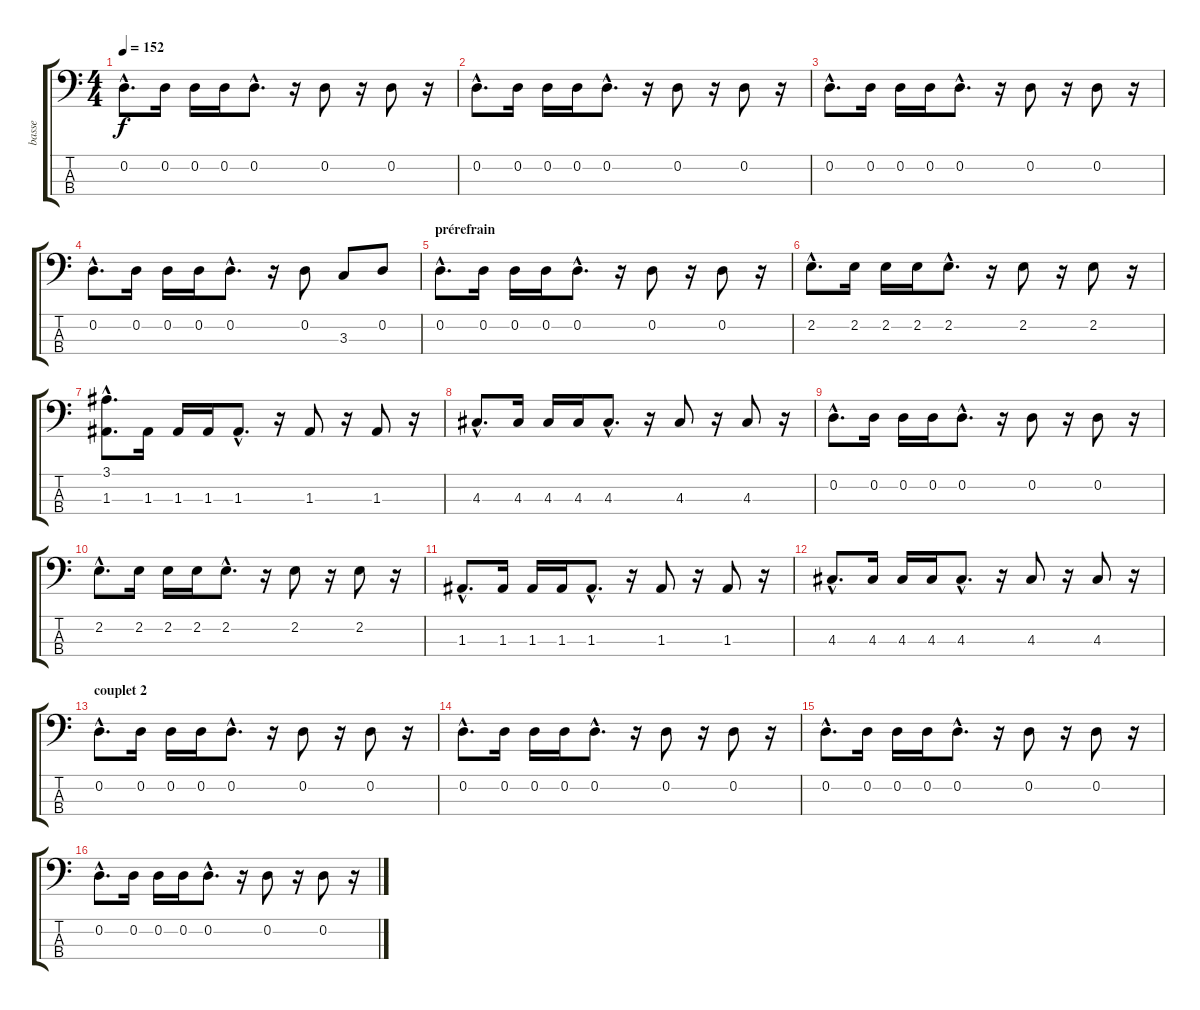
\track ("basse" "basse") {instrument electricbassfinger}
\staff {score tabs}
\tuning (G2 D2 A1 E1) {hide}
\ts (4 4)
\tempo 152
\clef f4
\ks c
0.2{hac}.8{d dy f} 0.2.16 0.2.16 0.2.16 0.2{hac}.8{d} r.16 0.2.8 r.16 0.2.8 r.16 |
0.2{hac}.8{d} 0.2.16 0.2.16 0.2.16 0.2{hac}.8{d} r.16 0.2.8 r.16 0.2.8 r.16 |
0.2{hac}.8{d} 0.2.16 0.2.16 0.2.16 0.2{hac}.8{d} r.16 0.2.8 r.16 0.2.8 r.16 |
0.2{hac}.8{d} 0.2.16 0.2.16 0.2.16 0.2{hac}.8{d} r.16 0.2.8 3.3.8 0.2.8 |
\section ("" "prérefrain")
0.2{hac}.8{d} 0.2.16 0.2.16 0.2.16 0.2{hac}.8{d} r.16 0.2.8 r.16 0.2.8 r.16 |
2.2{hac}.8{d} 2.2.16 2.2.16 2.2.16 2.2{hac}.8{d} r.16 2.2.8 r.16 2.2.8 r.16 |
(3.1{hac} 1.3{hac}).8{d} 1.3.16 1.3.16 1.3.16 1.3{hac}.8{d} r.16 1.3.8 r.16 1.3.8 r.16 |
4.3{hac}.8{d} 4.3.16 4.3.16 4.3.16 4.3{hac}.8{d} r.16 4.3.8 r.16 4.3.8 r.16 |
0.2{hac}.8{d} 0.2.16 0.2.16 0.2.16 0.2{hac}.8{d} r.16 0.2.8 r.16 0.2.8 r.16 |
2.2{hac}.8{d} 2.2.16 2.2.16 2.2.16 2.2{hac}.8{d} r.16 2.2.8 r.16 2.2.8 r.16 |
1.3{hac}.8{d} 1.3.16 1.3.16 1.3.16 1.3{hac}.8{d} r.16 1.3.8 r.16 1.3.8 r.16 |
4.3{hac}.8{d} 4.3.16 4.3.16 4.3.16 4.3{hac}.8{d} r.16 4.3.8 r.16 4.3.8 r.16 |
\section ("" "couplet 2")
0.2{hac}.8{d} 0.2.16 0.2.16 0.2.16 0.2{hac}.8{d} r.16 0.2.8 r.16 0.2.8 r.16 |
0.2{hac}.8{d} 0.2.16 0.2.16 0.2.16 0.2{hac}.8{d} r.16 0.2.8 r.16 0.2.8 r.16 |
0.2{hac}.8{d} 0.2.16 0.2.16 0.2.16 0.2{hac}.8{d} r.16 0.2.8 r.16 0.2.8 r.16 |
0.2{hac}.8{d} 0.2.16 0.2.16 0.2.16 0.2{hac}.8{d} r.16 0.2.8 r.16 0.2.8 r.16
